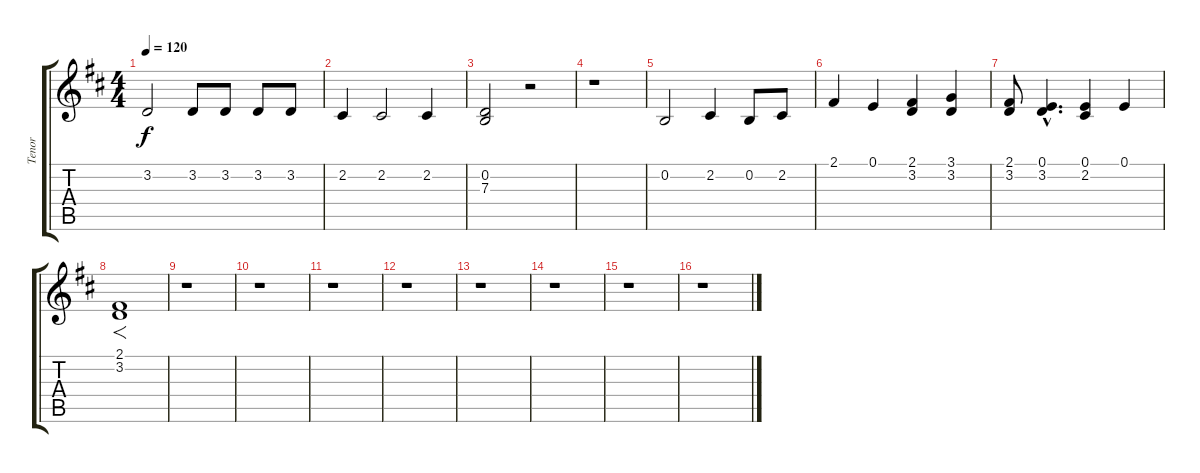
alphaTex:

\track ("Tenor" "Tenor") {instrument lead1square}
\staff {score tabs}
\tuning (E4 B3 G3 D3 A2 E2) {hide}
\ts (4 4)
\tempo 120
\clef g2
\ks d
3.2.2{dy f} 3.2.8 3.2.8 3.2.8 3.2.8 |
2.2.4 2.2.2 2.2.4 |
(0.2 7.3).2 r.2 |
r.1 |
0.2.2 2.2.4 0.2.8 2.2.8 |
2.1.4 0.1.4 (2.1 3.2).4 (3.1 3.2).4 |
(2.1 3.2).8 (0.1{hac} 3.2{hac}).4{d} (0.1 2.2).4 0.1.4 |
(2.1 3.2).1{f} |
r.1 |
r.1 |
r.1 |
r.1 |
r.1 |
r.1 |
r.1 |
r.1
